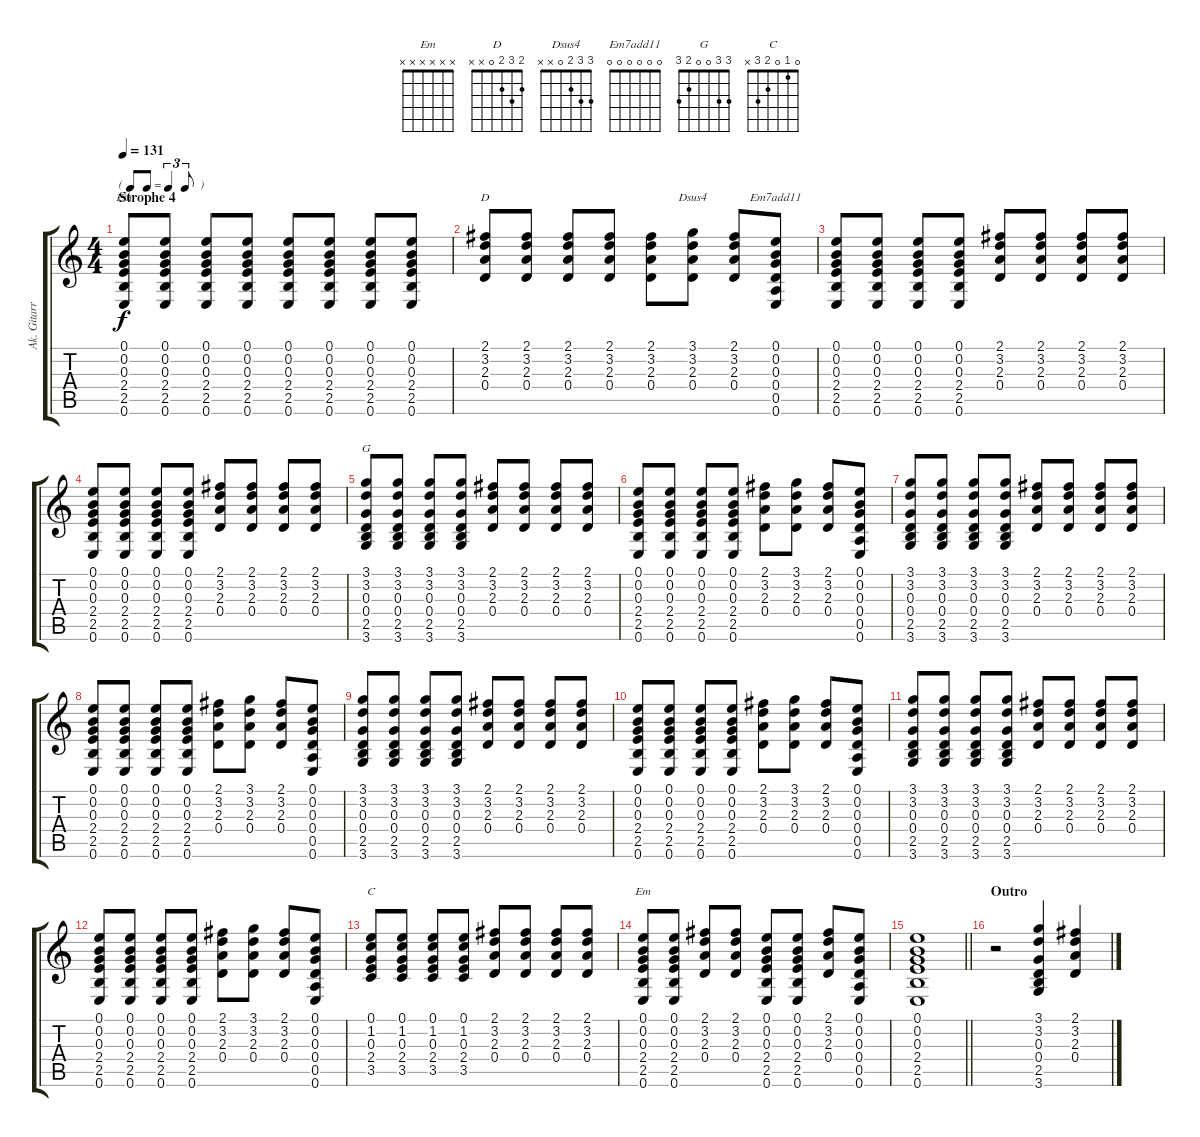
\track ("Ak. Gitarre" "Ak. Gitarr") {instrument acousticguitarsteel}
\staff {score tabs}
\tuning (E4 B3 G3 D3 A2 E2) {hide}
\chord ("Em" 0 0 0 2 2 0)
\chord ("D" 2 3 2 0 x x)
\chord ("Dsus4" 3 3 2 0 x x)
\chord ("Em7add11" 0 0 0 0 0 0)
\chord ("G" 3 3 0 0 2 3)
\chord ("C" 0 1 0 2 3 x)
\chord ("Em" x x x x x x)
\ts (4 4)
\tf triplet8th
\section ("" "Strophe 4")
\tempo 131
\clef g2
\ks c
(0.1 0.2 0.3 2.4 2.5 0.6).8{ch "Em" dy f} (0.1 0.2 0.3 2.4 2.5 0.6).8 (0.1 0.2 0.3 2.4 2.5 0.6).8 (0.1 0.2 0.3 2.4 2.5 0.6).8 (0.1 0.2 0.3 2.4 2.5 0.6).8 (0.1 0.2 0.3 2.4 2.5 0.6).8 (0.1 0.2 0.3 2.4 2.5 0.6).8 (0.1 0.2 0.3 2.4 2.5 0.6).8 |
(2.1 3.2 2.3 0.4).8{ch "D"} (2.1 3.2 2.3 0.4).8 (2.1 3.2 2.3 0.4).8 (2.1 3.2 2.3 0.4).8 (2.1 3.2 2.3 0.4).8 (3.1 3.2 2.3 0.4).8{ch "Dsus4"} (2.1 3.2 2.3 0.4).8 (0.1 0.2 0.3 0.4 0.5 0.6).8{ch "Em7add11"} |
(0.1 0.2 0.3 2.4 2.5 0.6).8 (0.1 0.2 0.3 2.4 2.5 0.6).8 (0.1 0.2 0.3 2.4 2.5 0.6).8 (0.1 0.2 0.3 2.4 2.5 0.6).8 (2.1 3.2 2.3 0.4).8 (2.1 3.2 2.3 0.4).8 (2.1 3.2 2.3 0.4).8 (2.1 3.2 2.3 0.4).8 |
(0.1 0.2 0.3 2.4 2.5 0.6).8 (0.1 0.2 0.3 2.4 2.5 0.6).8 (0.1 0.2 0.3 2.4 2.5 0.6).8 (0.1 0.2 0.3 2.4 2.5 0.6).8 (2.1 3.2 2.3 0.4).8 (2.1 3.2 2.3 0.4).8 (2.1 3.2 2.3 0.4).8 (2.1 3.2 2.3 0.4).8 |
(3.1 3.2 0.3 0.4 2.5 3.6).8{ch "G"} (3.1 3.2 0.3 0.4 2.5 3.6).8 (3.1 3.2 0.3 0.4 2.5 3.6).8 (3.1 3.2 0.3 0.4 2.5 3.6).8 (2.1 3.2 2.3 0.4).8 (2.1 3.2 2.3 0.4).8 (2.1 3.2 2.3 0.4).8 (2.1 3.2 2.3 0.4).8 |
(0.1 0.2 0.3 2.4 2.5 0.6).8 (0.1 0.2 0.3 2.4 2.5 0.6).8 (0.1 0.2 0.3 2.4 2.5 0.6).8 (0.1 0.2 0.3 2.4 2.5 0.6).8 (2.1 3.2 2.3 0.4).8 (3.1 3.2 2.3 0.4).8 (2.1 3.2 2.3 0.4).8 (0.1 0.2 0.3 0.4 0.5 0.6).8 |
(3.1 3.2 0.3 0.4 2.5 3.6).8 (3.1 3.2 0.3 0.4 2.5 3.6).8 (3.1 3.2 0.3 0.4 2.5 3.6).8 (3.1 3.2 0.3 0.4 2.5 3.6).8 (2.1 3.2 2.3 0.4).8 (2.1 3.2 2.3 0.4).8 (2.1 3.2 2.3 0.4).8 (2.1 3.2 2.3 0.4).8 |
(0.1 0.2 0.3 2.4 2.5 0.6).8 (0.1 0.2 0.3 2.4 2.5 0.6).8 (0.1 0.2 0.3 2.4 2.5 0.6).8 (0.1 0.2 0.3 2.4 2.5 0.6).8 (2.1 3.2 2.3 0.4).8 (3.1 3.2 2.3 0.4).8 (2.1 3.2 2.3 0.4).8 (0.1 0.2 0.3 0.4 0.5 0.6).8 |
(3.1 3.2 0.3 0.4 2.5 3.6).8 (3.1 3.2 0.3 0.4 2.5 3.6).8 (3.1 3.2 0.3 0.4 2.5 3.6).8 (3.1 3.2 0.3 0.4 2.5 3.6).8 (2.1 3.2 2.3 0.4).8 (2.1 3.2 2.3 0.4).8 (2.1 3.2 2.3 0.4).8 (2.1 3.2 2.3 0.4).8 |
(0.1 0.2 0.3 2.4 2.5 0.6).8 (0.1 0.2 0.3 2.4 2.5 0.6).8 (0.1 0.2 0.3 2.4 2.5 0.6).8 (0.1 0.2 0.3 2.4 2.5 0.6).8 (2.1 3.2 2.3 0.4).8 (3.1 3.2 2.3 0.4).8 (2.1 3.2 2.3 0.4).8 (0.1 0.2 0.3 0.4 0.5 0.6).8 |
(3.1 3.2 0.3 0.4 2.5 3.6).8 (3.1 3.2 0.3 0.4 2.5 3.6).8 (3.1 3.2 0.3 0.4 2.5 3.6).8 (3.1 3.2 0.3 0.4 2.5 3.6).8 (2.1 3.2 2.3 0.4).8 (2.1 3.2 2.3 0.4).8 (2.1 3.2 2.3 0.4).8 (2.1 3.2 2.3 0.4).8 |
(0.1 0.2 0.3 2.4 2.5 0.6).8 (0.1 0.2 0.3 2.4 2.5 0.6).8 (0.1 0.2 0.3 2.4 2.5 0.6).8 (0.1 0.2 0.3 2.4 2.5 0.6).8 (2.1 3.2 2.3 0.4).8 (3.1 3.2 2.3 0.4).8 (2.1 3.2 2.3 0.4).8 (0.1 0.2 0.3 0.4 0.5 0.6).8 |
(0.1 1.2 0.3 2.4 3.5).8{ch "C"} (0.1 1.2 0.3 2.4 3.5).8 (0.1 1.2 0.3 2.4 3.5).8 (0.1 1.2 0.3 2.4 3.5).8 (2.1 3.2 2.3 0.4).8 (2.1 3.2 2.3 0.4).8 (2.1 3.2 2.3 0.4).8 (2.1 3.2 2.3 0.4).8 |
(0.1 0.2 0.3 2.4 2.5 0.6).8{ch "Em"} (0.1 0.2 0.3 2.4 2.5 0.6).8 (2.1 3.2 2.3 0.4).8 (2.1 3.2 2.3 0.4).8 (0.1 0.2 0.3 2.4 2.5 0.6).8 (0.1 0.2 0.3 2.4 2.5 0.6).8 (2.1 3.2 2.3 0.4).8 (0.1 0.2 0.3 0.4 0.5 0.6).8 |
\barLineRight lightlight
(0.1 0.2 0.3 2.4 2.5 0.6).1 |
\section ("" "Outro")
r.2 (3.1 3.2 0.3 0.4 2.5 3.6).4 (2.1 3.2 2.3 0.4).4
